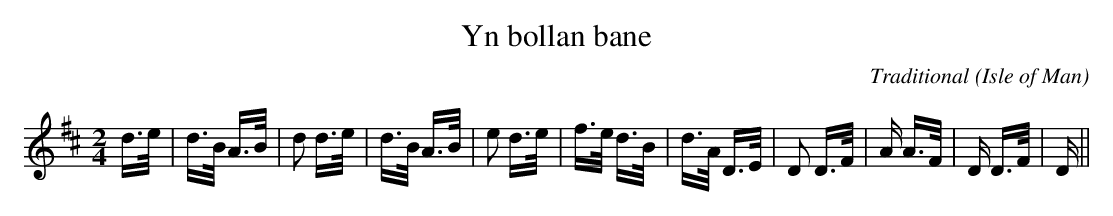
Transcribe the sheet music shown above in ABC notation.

X:1
T:Yn bollan bane
C:Traditional
O:Isle of Man
M:2/4
K:D
d>e|d>B A>B|d2 d>e|d>B A>B|e2 d>e|f>e d>B|d>A D>E|D2 D>F|A A>F|D D>F|D||
